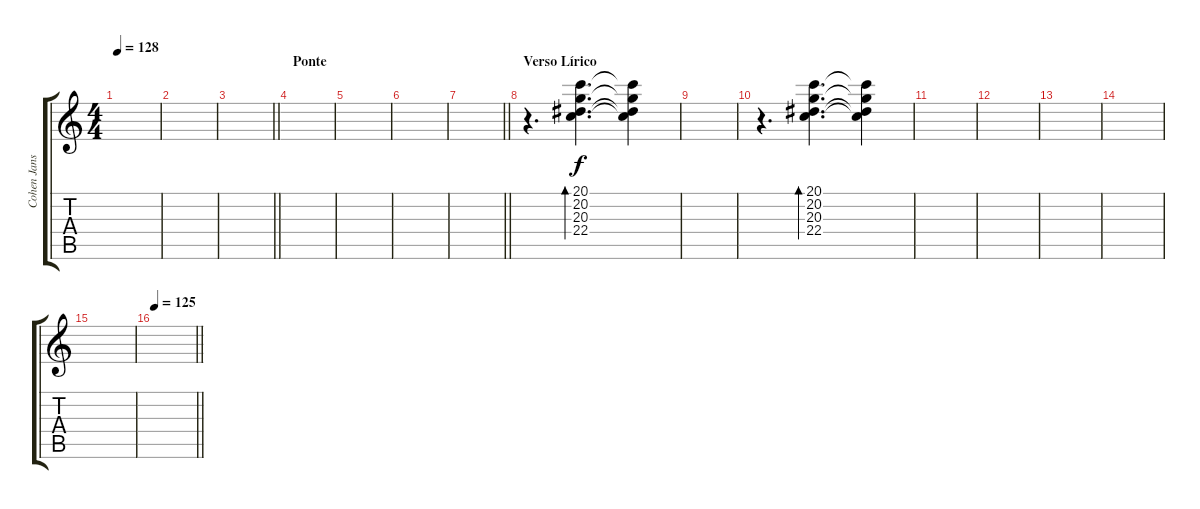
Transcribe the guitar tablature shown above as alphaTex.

\track ("Cohen Jansen" "Cohen Jans") {instrument dulcimer}
\staff {score tabs}
\tuning (E4 B3 G3 D3 A2 E2) {hide}
\ts (4 4)
\tempo 128
\clef g2
\ks c
|
|
\barLineRight lightlight
|
\section ("" "Ponte")
|
|
|
\barLineRight lightlight
|
\section ("" "Verso Lírico")
r.4{d} (20.1 20.2 20.3 22.4).4{d bd 480} (20.1{t} 20.2{t} 20.3{t} 22.4{t}).4 |
|
r.4{d} (20.1 20.2 20.3 22.4).4{d bd 480} (20.1{t} 20.2{t} 20.3{t} 22.4{t}).4 |
|
|
|
|
|
\tempo 125
\barLineRight lightlight
